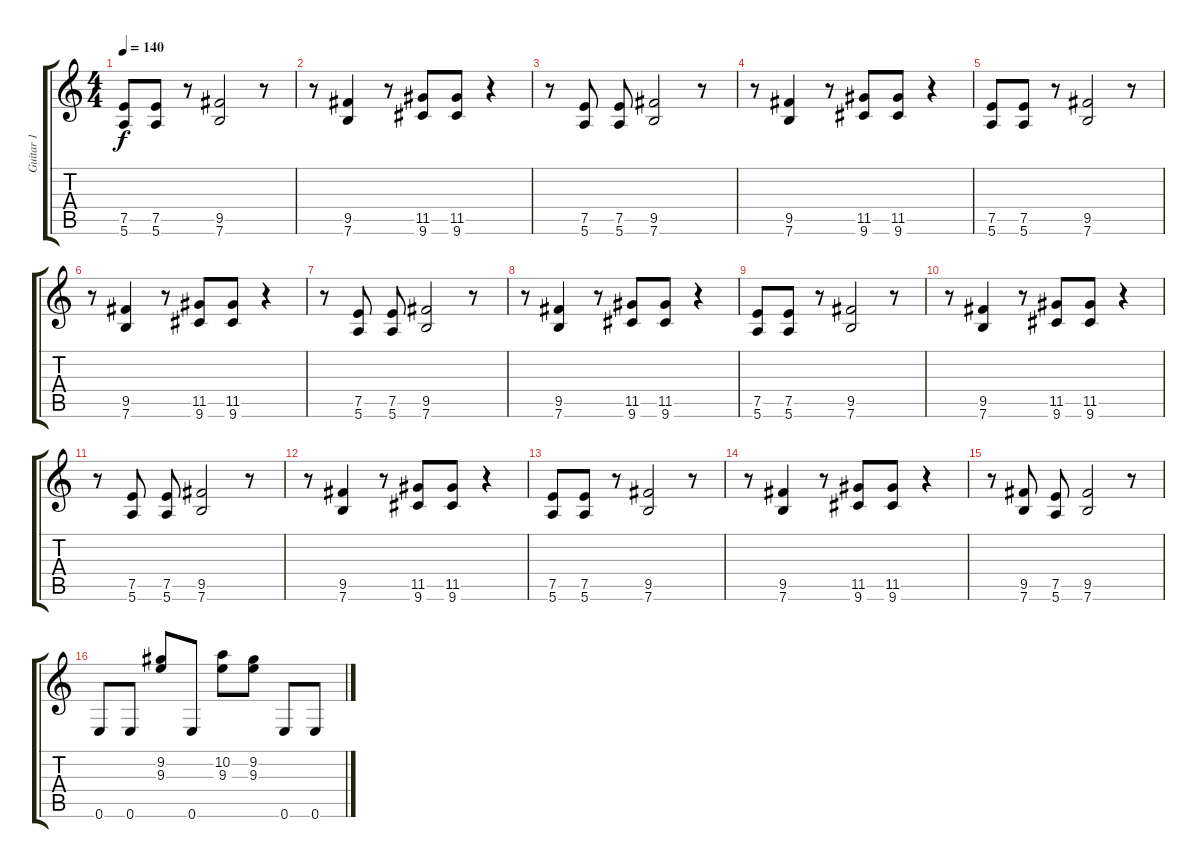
\track ("Guitar 1" "Guitar 1") {instrument distortionguitar}
\staff {score tabs}
\tuning (E4 B3 G3 D3 A2 E2) {hide}
\ts (4 4)
\tempo 140
\clef g2
\ks c
(7.5 5.6).8{dy f} (7.5 5.6).8 r.8 (9.5 7.6).2 r.8 |
r.8 (9.5 7.6).4 r.8 (11.5 9.6).8 (11.5 9.6).8 r.4 |
r.8 (7.5 5.6).8 (7.5 5.6).8 (9.5 7.6).2 r.8 |
r.8 (9.5 7.6).4 r.8 (11.5 9.6).8 (11.5 9.6).8 r.4 |
(7.5 5.6).8 (7.5 5.6).8 r.8 (9.5 7.6).2 r.8 |
r.8 (9.5 7.6).4 r.8 (11.5 9.6).8 (11.5 9.6).8 r.4 |
r.8 (7.5 5.6).8 (7.5 5.6).8 (9.5 7.6).2 r.8 |
r.8 (9.5 7.6).4 r.8 (11.5 9.6).8 (11.5 9.6).8 r.4 |
(7.5 5.6).8 (7.5 5.6).8 r.8 (9.5 7.6).2 r.8 |
r.8 (9.5 7.6).4 r.8 (11.5 9.6).8 (11.5 9.6).8 r.4 |
r.8 (7.5 5.6).8 (7.5 5.6).8 (9.5 7.6).2 r.8 |
r.8 (9.5 7.6).4 r.8 (11.5 9.6).8 (11.5 9.6).8 r.4 |
(7.5 5.6).8 (7.5 5.6).8 r.8 (9.5 7.6).2 r.8 |
r.8 (9.5 7.6).4 r.8 (11.5 9.6).8 (11.5 9.6).8 r.4 |
r.8 (9.5 7.6).8 (7.5 5.6).8 (9.5 7.6).2 r.8 |
0.6.8 0.6.8 (9.2 9.3).8 0.6.8 (10.2 9.3).8 (9.2 9.3).8 0.6.8 0.6.8
